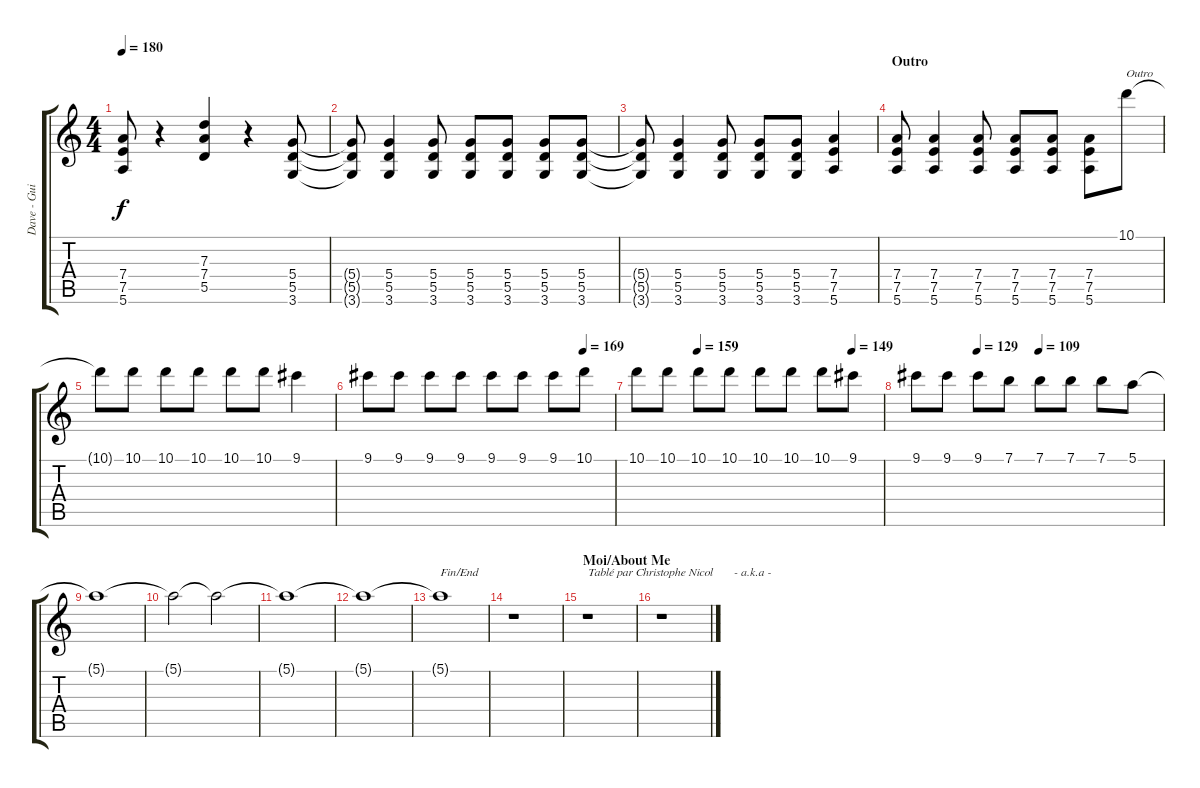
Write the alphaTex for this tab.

\track ("Dave - Guitare 2/Guitar 2" "Dave - Gui") {instrument distortionguitar}
\staff {score tabs}
\tuning (E4 B3 G3 D3 A2 E2) {hide}
\ts (4 4)
\tempo 180
\clef g2
\ks c
(7.4{t} 7.5{t} 5.6{t}).8{dy f} r.4 (7.3 7.4 5.5).4 r.4 (5.4 5.5 3.6).8 |
(5.4{t} 5.5{t} 3.6{t}).8 (5.4 5.5 3.6).4 (5.4 5.5 3.6).8 (5.4 5.5 3.6).8 (5.4 5.5 3.6).8 (5.4 5.5 3.6).8 (5.4 5.5 3.6).8 |
(5.4{t} 5.5{t} 3.6{t}).8 (5.4 5.5 3.6).4 (5.4 5.5 3.6).8 (5.4 5.5 3.6).8 (5.4 5.5 3.6).8 (7.4 7.5 5.6).4 |
\section ("" "Outro")
(7.4 7.5 5.6).8 (7.4 7.5 5.6).4 (7.4 7.5 5.6).8 (7.4 7.5 5.6).8 (7.4 7.5 5.6).8 (7.4 7.5 5.6).8 10.1.8{txt "Outro" volume 7} |
10.1{t}.8 10.1.8 10.1.8 10.1.8 10.1.8 10.1.8 9.1.4 |
\tempo (169 0.875)
9.1.8 9.1.8 9.1.8 9.1.8 9.1.8 9.1.8 9.1.8 10.1.8 |
\tempo (159 0.25)
\tempo (149 0.875)
10.1.8 10.1.8 10.1.8 10.1.8 10.1.8 10.1.8 10.1.8 9.1.8 |
\tempo (129 0.25)
\tempo (109 0.5)
9.1.8 9.1.8 9.1.8 7.1.8 7.1.8 7.1.8 7.1.8 5.1.8 |
5.1{t}.1 |
5.1{t}.2 5.1{t}.2{volume 5} |
5.1{t}.1 |
5.1{t}.1{volume 0} |
5.1{t}.1{txt "Fin/End"} |
r.1 |
\section ("" "Moi/About Me")
r.1{txt "Tablé par Christophe Nicol       - a.k.a -"} |
r.1
